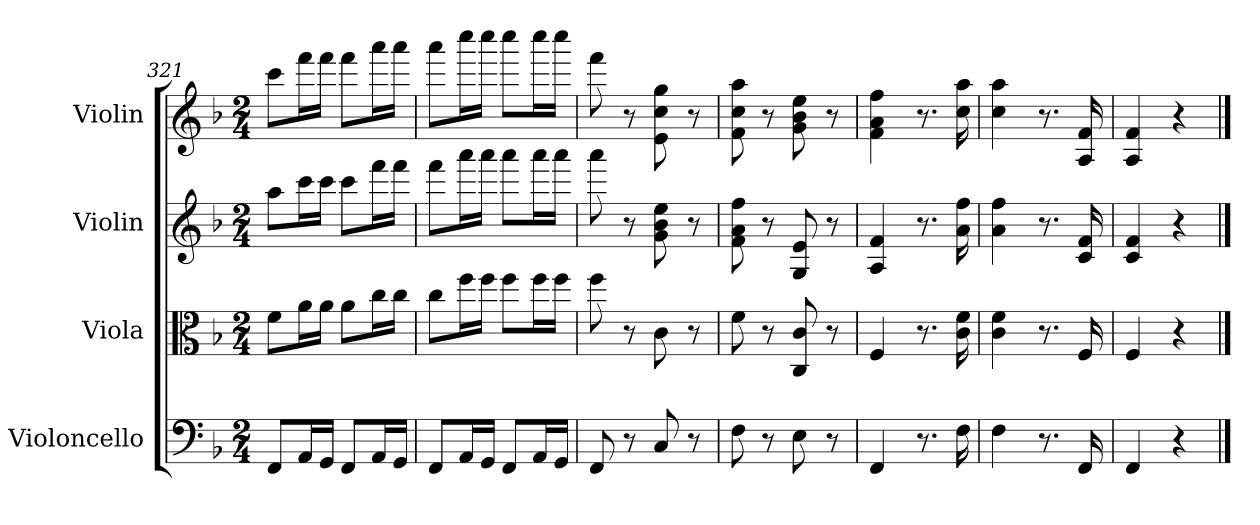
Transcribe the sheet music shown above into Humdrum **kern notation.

**kern	**kern	**kern	**kern
*part4	*part3	*part2	*part1
*staff4	*staff3	*staff2	*staff1
*I"Violoncello	*I"Viola	*I"Violin	*I"Violin
*I'Vc	*I'Vla	*I'Vln	*I'Vln
*clefF4	*clefC3	*clefG2	*clefG2
*k[b-]	*k[b-]	*k[b-]	*k[b-]
*F:	*F:	*F:	*F:
*M2/4	*M2/4	*M2/4	*M2/4
=321	=321	=321	=321
8FF/L	8f\L	8aa\L	8ccc\L
16AA/L	16a\L	16ccc\L	16fff\L
16GG/JJ	16a\JJ	16ccc\JJ	16fff\JJ
8FF/L	8a\L	8ccc\L	8fff\L
16AA/L	16cc\L	16fff\L	16aaa\L
16GG/JJ	16cc\JJ	16fff\JJ	16aaa\JJ
=322	=322	=322	=322
8FF/L	8cc\L	8fff\L	8aaa\L
16AA/L	16ff\L	16aaa\L	16cccc\L
16GG/JJ	16ff\JJ	16aaa\JJ	16cccc\JJ
8FF/L	8ff\L	8aaa\L	8cccc\L
16AA/L	16ff\L	16aaa\L	16cccc\L
16GG/JJ	16ff\JJ	16aaa\JJ	16cccc\JJ
=323	=323	=323	=323
8FF/	8ff\	8aaa\	8fff\
8r	8r	8r	8r
8C/	8c\	8g\ 8b-\ 8ee\	8e\ 8cc\ 8gg\
8r	8r	8r	8r
=324	=324	=324	=324
8F\	8f\	8f\ 8a\ 8ff\	8f\ 8cc\ 8aa\
8r	8r	8r	8r
8E\	8C/ 8c/	8G/ 8e/	8g\ 8b-\ 8ee\
8r	8r	8r	8r
=325	=325	=325	=325
4FF/	4F/	4A/ 4f/	4f\ 4a\ 4ff\
8.r	8.r	8.r	8.r
16F\	16c\ 16f\	16a\ 16ff\	16cc\ 16aa\
=326	=326	=326	=326
*	*	*	*MM140
4F\	4c\ 4f\	4a\ 4ff\	4cc\ 4aa\
8.r	8.r	8.r	8.r
*	*	*	*MM100
16FF/	16F/	16c/ 16f/	16A/ 16f/
=327	=327	=327	=327
*	*	*	*MM80
4FF/	4F/	4c/ 4f/	4A/ 4f/
4r	4r	4r	4r
==	==	==	==
*-	*-	*-	*-
